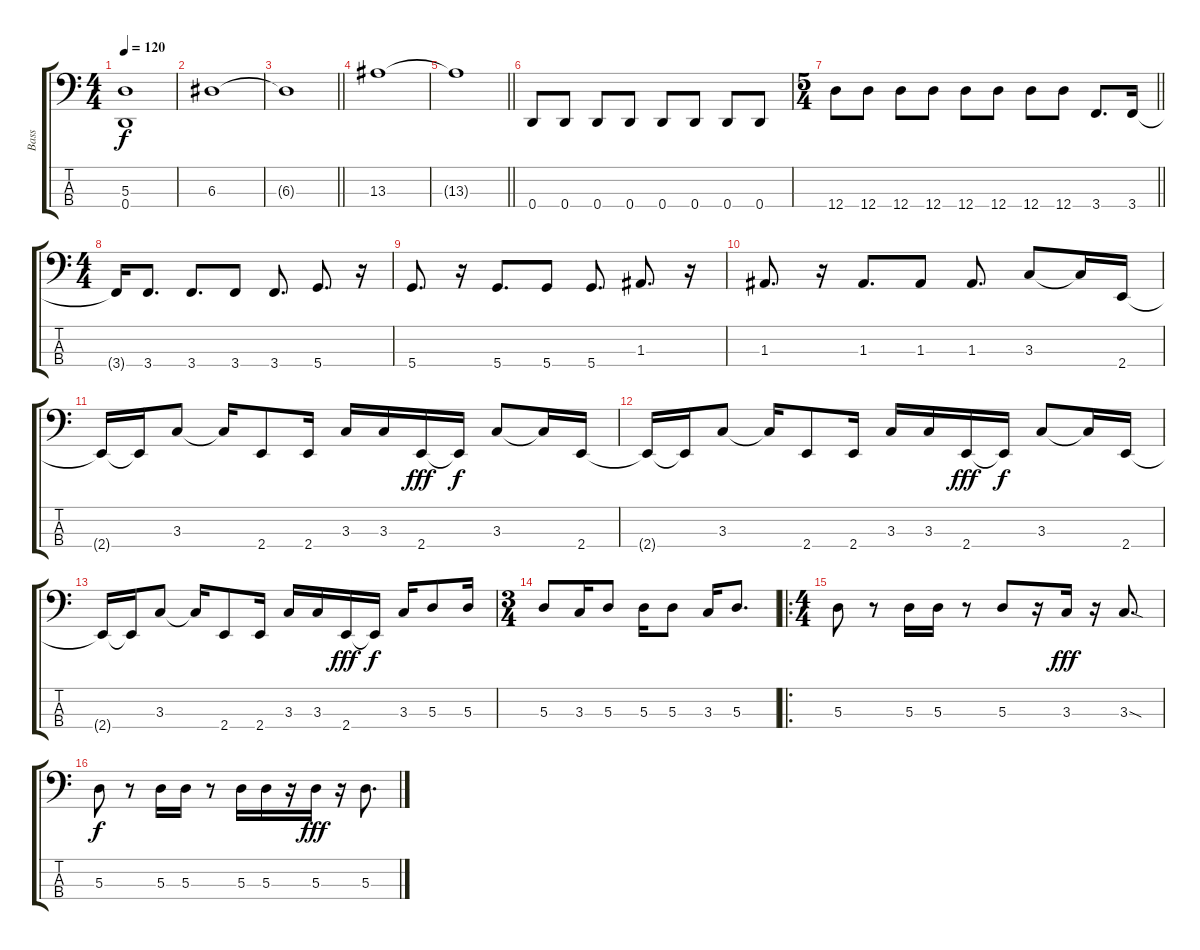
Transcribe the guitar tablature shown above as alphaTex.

\track ("Bass" "Bass") {instrument electricbasspick}
\staff {score tabs}
\tuning (G2 D2 A1 D1) {hide}
\ts (4 4)
\tempo 120
\clef f4
\ks c
(5.3{t} 0.4{t}).1{dy f} |
6.3.1 |
\barLineRight lightlight
6.3{t}.1 |
13.3.1 |
\barLineRight lightlight
13.3{t}.1 |
0.4.8 0.4.8 0.4.8 0.4.8 0.4.8 0.4.8 0.4.8 0.4.8 |
\ts (5 4)
\barLineRight lightlight
12.4.8 12.4.8 12.4.8 12.4.8 12.4.8 12.4.8 12.4.8 12.4.8 3.4.8{d} 3.4.16 |
\ts (4 4)
\section ("" "")
3.4{t}.16 3.4.8{d} 3.4.8{d} 3.4.8 3.4.8{d} 5.4.8{d} r.16 |
5.4.8{d} r.16 5.4.8{d} 5.4.8 5.4.8{d} 1.3.8{d} r.16 |
1.3.8{d} r.16 1.3.8{d} 1.3.8 1.3.8{d} 3.3.8 3.3{t}.16 2.4.16 |
2.4{t}.16 2.4{t}.16 3.3.8 3.3{t}.16 2.4.8 2.4.16 3.3.16 3.3.16 2.4.16{dy fff} 2.4{t}.16{dy f} 3.3.8 3.3{t}.16 2.4.16 |
2.4{t}.16 2.4{t}.16 3.3.8 3.3{t}.16 2.4.8 2.4.16 3.3.16 3.3.16 2.4.16{dy fff} 2.4{t}.16{dy f} 3.3.8 3.3{t}.16 2.4.16 |
2.4{t}.16 2.4{t}.16 3.3.8 3.3{t}.16 2.4.8 2.4.16 3.3.16 3.3.16 2.4.16{dy fff} 2.4{t}.16{dy f} 3.3.16 5.3.8 5.3.16 |
\ts (3 4)
5.3.8 3.3.16 5.3.8 5.3.16 5.3.8 3.3.16 5.3.8{d} |
\ro
\ts (4 4)
5.3.8 r.8 5.3.16 5.3.16 r.8 5.3.8 r.16 3.3.16{dy fff} r.16 3.3{sod}.8{d} |
5.3.8{dy f} r.8 5.3.16 5.3.16 r.8 5.3.16 5.3.16 r.16 5.3.16{dy fff} r.16 5.3.8{d}
